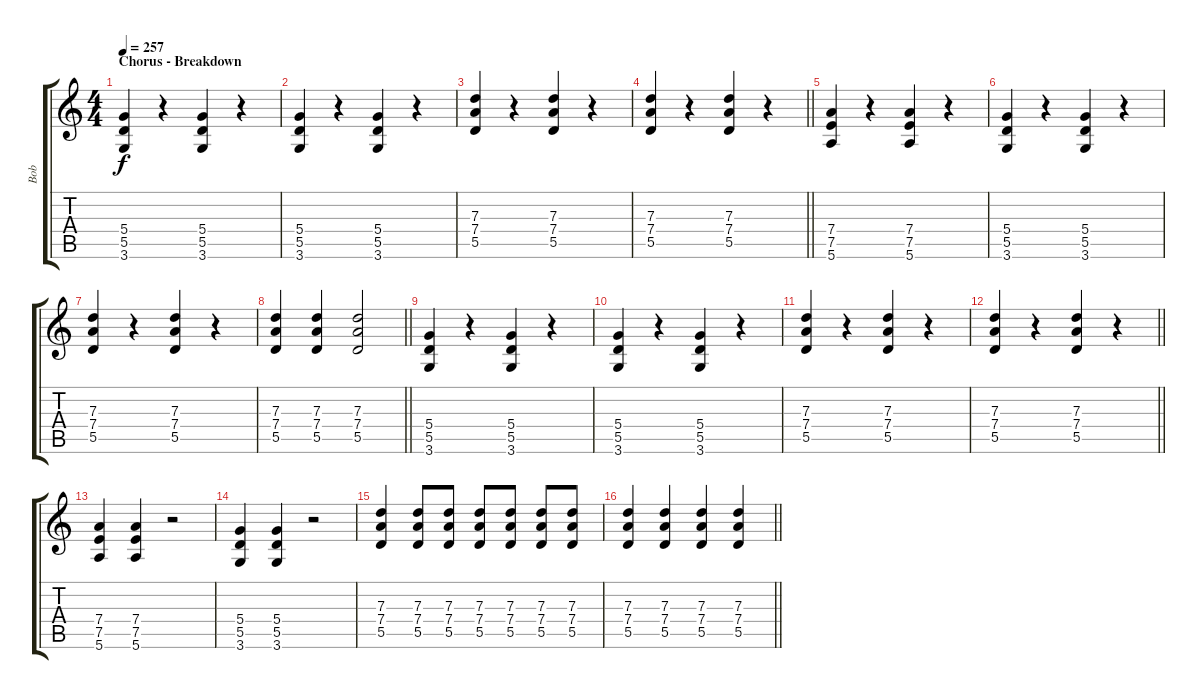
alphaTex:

\track ("Bob" "Bob") {instrument overdrivenguitar}
\staff {score tabs}
\tuning (E4 B3 G3 D3 A2 E2) {hide}
\ts (4 4)
\section ("" "Chorus - Breakdown")
\tempo 257
\clef g2
\ks c
(5.4 5.5 3.6).4{dy f} r.4 (5.4 5.5 3.6).4 r.4 |
(5.4 5.5 3.6).4 r.4 (5.4 5.5 3.6).4 r.4 |
(7.3 7.4 5.5).4 r.4 (7.3 7.4 5.5).4 r.4 |
\barLineRight lightlight
(7.3 7.4 5.5).4 r.4 (7.3 7.4 5.5).4 r.4 |
(7.4 7.5 5.6).4 r.4 (7.4 7.5 5.6).4 r.4 |
(5.4 5.5 3.6).4 r.4 (5.4 5.5 3.6).4 r.4 |
(7.3 7.4 5.5).4 r.4 (7.3 7.4 5.5).4 r.4 |
\barLineRight lightlight
(7.3 7.4 5.5).4 (7.3 7.4 5.5).4 (7.3 7.4 5.5).2 |
(5.4 5.5 3.6).4 r.4 (5.4 5.5 3.6).4 r.4 |
(5.4 5.5 3.6).4 r.4 (5.4 5.5 3.6).4 r.4 |
(7.3 7.4 5.5).4 r.4 (7.3 7.4 5.5).4 r.4 |
\barLineRight lightlight
(7.3 7.4 5.5).4 r.4 (7.3 7.4 5.5).4 r.4 |
(7.4 7.5 5.6).4 (7.4 7.5 5.6).4 r.2 |
(5.4 5.5 3.6).4 (5.4 5.5 3.6).4 r.2 |
(7.3 7.4 5.5).4 (7.3 7.4 5.5).8 (7.3 7.4 5.5).8 (7.3 7.4 5.5).8 (7.3 7.4 5.5).8 (7.3 7.4 5.5).8 (7.3 7.4 5.5).8 |
\barLineRight lightlight
(7.3 7.4 5.5).4 (7.3 7.4 5.5).4 (7.3 7.4 5.5).4 (7.3 7.4 5.5).4
